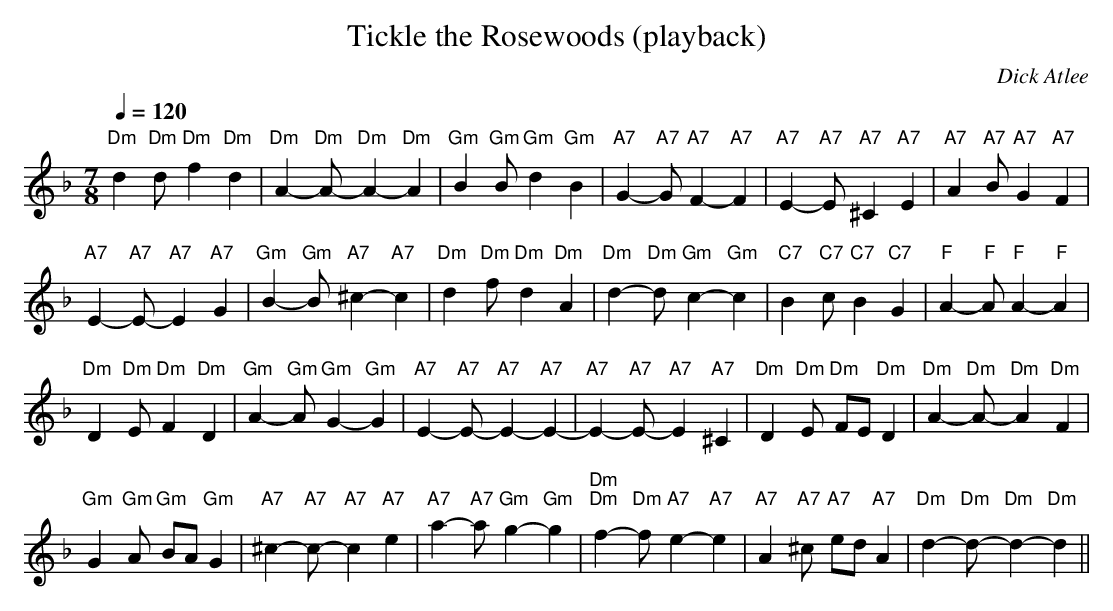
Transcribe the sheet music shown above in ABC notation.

X:1
T:Tickle the Rosewoods (playback)
M:7/8
L:1/8
Q:1/4=120
C:Dick Atlee
K:Dm
"Dm" d2 "Dm" d "Dm" f2 "Dm" d2 | "Dm" A2-"Dm"A-"Dm"A2-"Dm"A2 |
"Gm" B2 "Gm" B "Gm" d2 "Gm" B2 | "A7" G2-"A7"G "A7" F2-"A7"F2 |
"A7" E2-"A7"E "A7" ^C2 "A7" E2 | "A7" A2 "A7" B "A7" G2 "A7" F2 | !
"A7" E2-"A7"E-"A7"E2 "A7" G2 | "Gm" B2-"Gm"B "A7" ^c2-"A7"-c2 |
"Dm" d2 "Dm" f "Dm" d2 "Dm" A2 | "Dm" d2-"Dm"d "Gm" c2-"Gm"c2 |
"C7" B2 "C7" c "C7" B2 "C7" G2 | "F" A2-"F"A "F"A2-"F"-A2 | !
"Dm" D2 "Dm" E "Dm" F2 "Dm" D2 | "Gm" A2-"Gm"A "Gm"G2-"Gm"G2 |
"A7" E2"A7"-E-"A7"E2-"A7"E2- | "A7" E2-"A7"-E-"A7"E2 "A7" ^C2 |
"Dm" D2 "Dm" E "Dm" FE "Dm" D2 | "Dm"A2-"Dm"A-"Dm"A2 "Dm" F2 | !
"Gm" G2 "Gm" A "Gm" BA "Gm" G2 | "A7" ^c2-"A7"c-"A7"c2 "A7" e2 |
"A7" a2-"A7"a "Gm" g2-"Gm"g2 | "Dm" "Dm"f2-"Dm"f "A7" e2-"A7"e2 |
"A7" A2 "A7" ^c "A7" ed "A7" A2 | "Dm" d2-"Dm"d-"Dm"d2-"Dm"d2 ||
